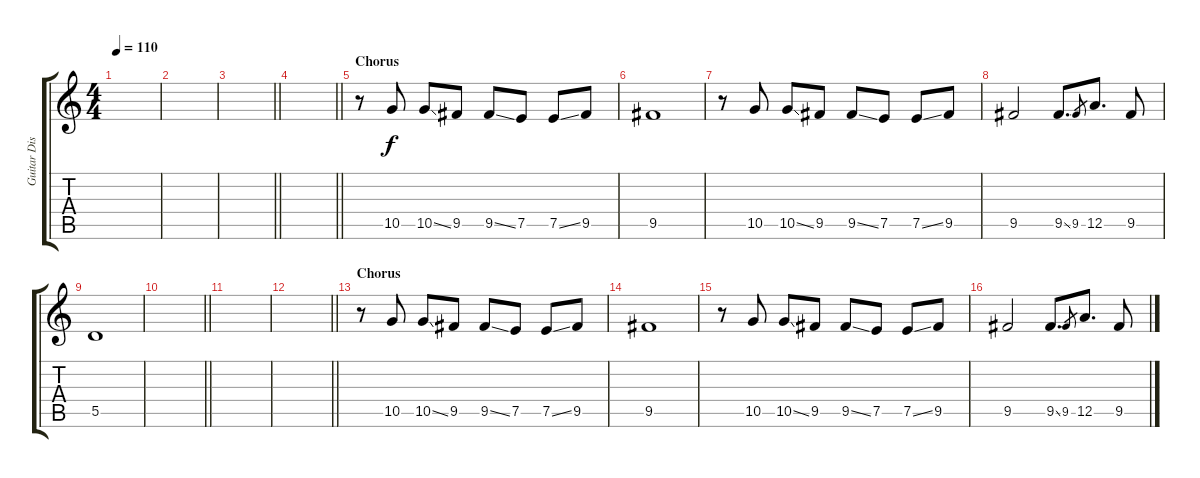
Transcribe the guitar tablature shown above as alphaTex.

\track ("Guitar Distorsi" "Guitar Dis") {instrument overdrivenguitar}
\staff {score tabs}
\tuning (E4 B3 G3 D3 A2 E2) {hide}
\ts (4 4)
\tempo 110
\clef g2
\ks c
|
|
\barLineRight lightlight
|
\barLineRight lightlight
|
\section ("" "Chorus")
r.8{volume 16 instrument electricguitarclean} 10.5.8 10.5{ss}.8 9.5.8 9.5{ss}.8 7.5.8 7.5{ss}.8 9.5.8 |
9.5.1 |
r.8 10.5.8 10.5{ss}.8 9.5.8 9.5{ss}.8 7.5.8 7.5{ss}.8 9.5.8 |
9.5.2 9.5{ss}.8{d} 9.5.8{gr} 12.5.8{d} 9.5.8 |
5.5.1 |
\barLineRight lightlight
|
|
\barLineRight lightlight
|
\section ("" "Chorus")
r.8 10.5.8 10.5{ss}.8 9.5.8 9.5{ss}.8 7.5.8 7.5{ss}.8 9.5.8 |
9.5.1 |
r.8 10.5.8 10.5{ss}.8 9.5.8 9.5{ss}.8 7.5.8 7.5{ss}.8 9.5.8 |
9.5.2 9.5{ss}.8{d} 9.5.8{gr} 12.5.8{d} 9.5.8
